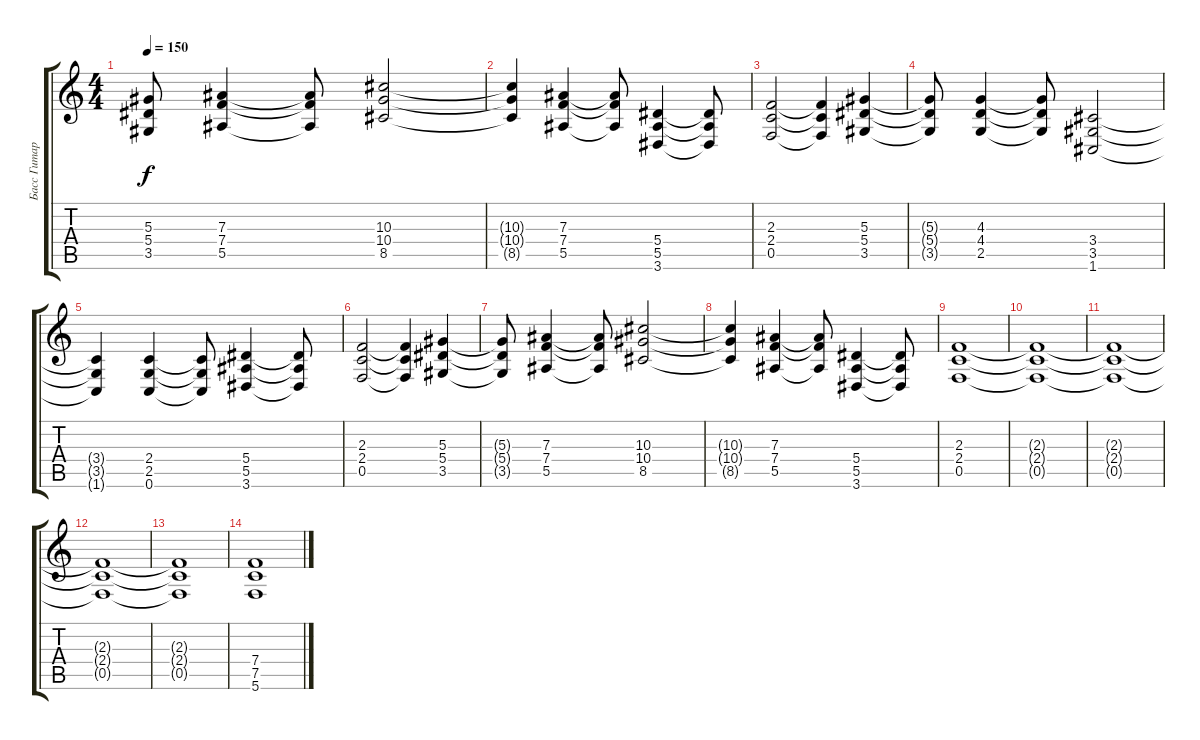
\track ("Басс Гитара" "Басс Гитар") {instrument electricbasspick}
\staff {score tabs}
\tuning (C4 G3 Eb3 Bb2 F2 C2) {hide}
\ts (4 4)
\tempo 150
\clef g2
\ks c
(5.3{t} 5.4{t} 3.5{t}).8{dy f} (7.3 7.4 5.5).4 (7.3{t} 7.4{t} 5.5{t}).8 (10.3 10.4 8.5).2 |
(10.3{t} 10.4{t} 8.5{t}).4 (7.3 7.4 5.5).4 (7.3{t} 7.4{t} 5.5{t}).8 (5.4 5.5 3.6).4 (5.4{t} 5.5{t} 3.6{t}).8 |
(2.3 2.4 0.5).2 (2.3{t} 2.4{t} 0.5{t}).4 (5.3 5.4 3.5).4 |
(5.3{t} 5.4{t} 3.5{t}).8 (4.3 4.4 2.5).4 (4.3{t} 4.4{t} 2.5{t}).8 (3.4 3.5 1.6).2 |
(3.4{t} 3.5{t} 1.6{t}).4 (2.4 2.5 0.6).4 (2.4{t} 2.5{t} 0.6{t}).8 (5.4 5.5 3.6).4 (5.4{t} 5.5{t} 3.6{t}).8 |
(2.3 2.4 0.5).2 (2.3{t} 2.4{t} 0.5{t}).4 (5.3 5.4 3.5).4 |
(5.3{t} 5.4{t} 3.5{t}).8 (7.3 7.4 5.5).4 (7.3{t} 7.4{t} 5.5{t}).8 (10.3 10.4 8.5).2 |
(10.3{t} 10.4{t} 8.5{t}).4 (7.3 7.4 5.5).4 (7.3{t} 7.4{t} 5.5{t}).8 (5.4 5.5 3.6).4 (5.4{t} 5.5{t} 3.6{t}).8 |
(2.3 2.4 0.5).1 |
(2.3{t} 2.4{t} 0.5{t}).1 |
(2.3{t} 2.4{t} 0.5{t}).1 |
(2.3{t} 2.4{t} 0.5{t}).1 |
(2.3{t} 2.4{t} 0.5{t}).1 |
(7.4 7.5 5.6).1
